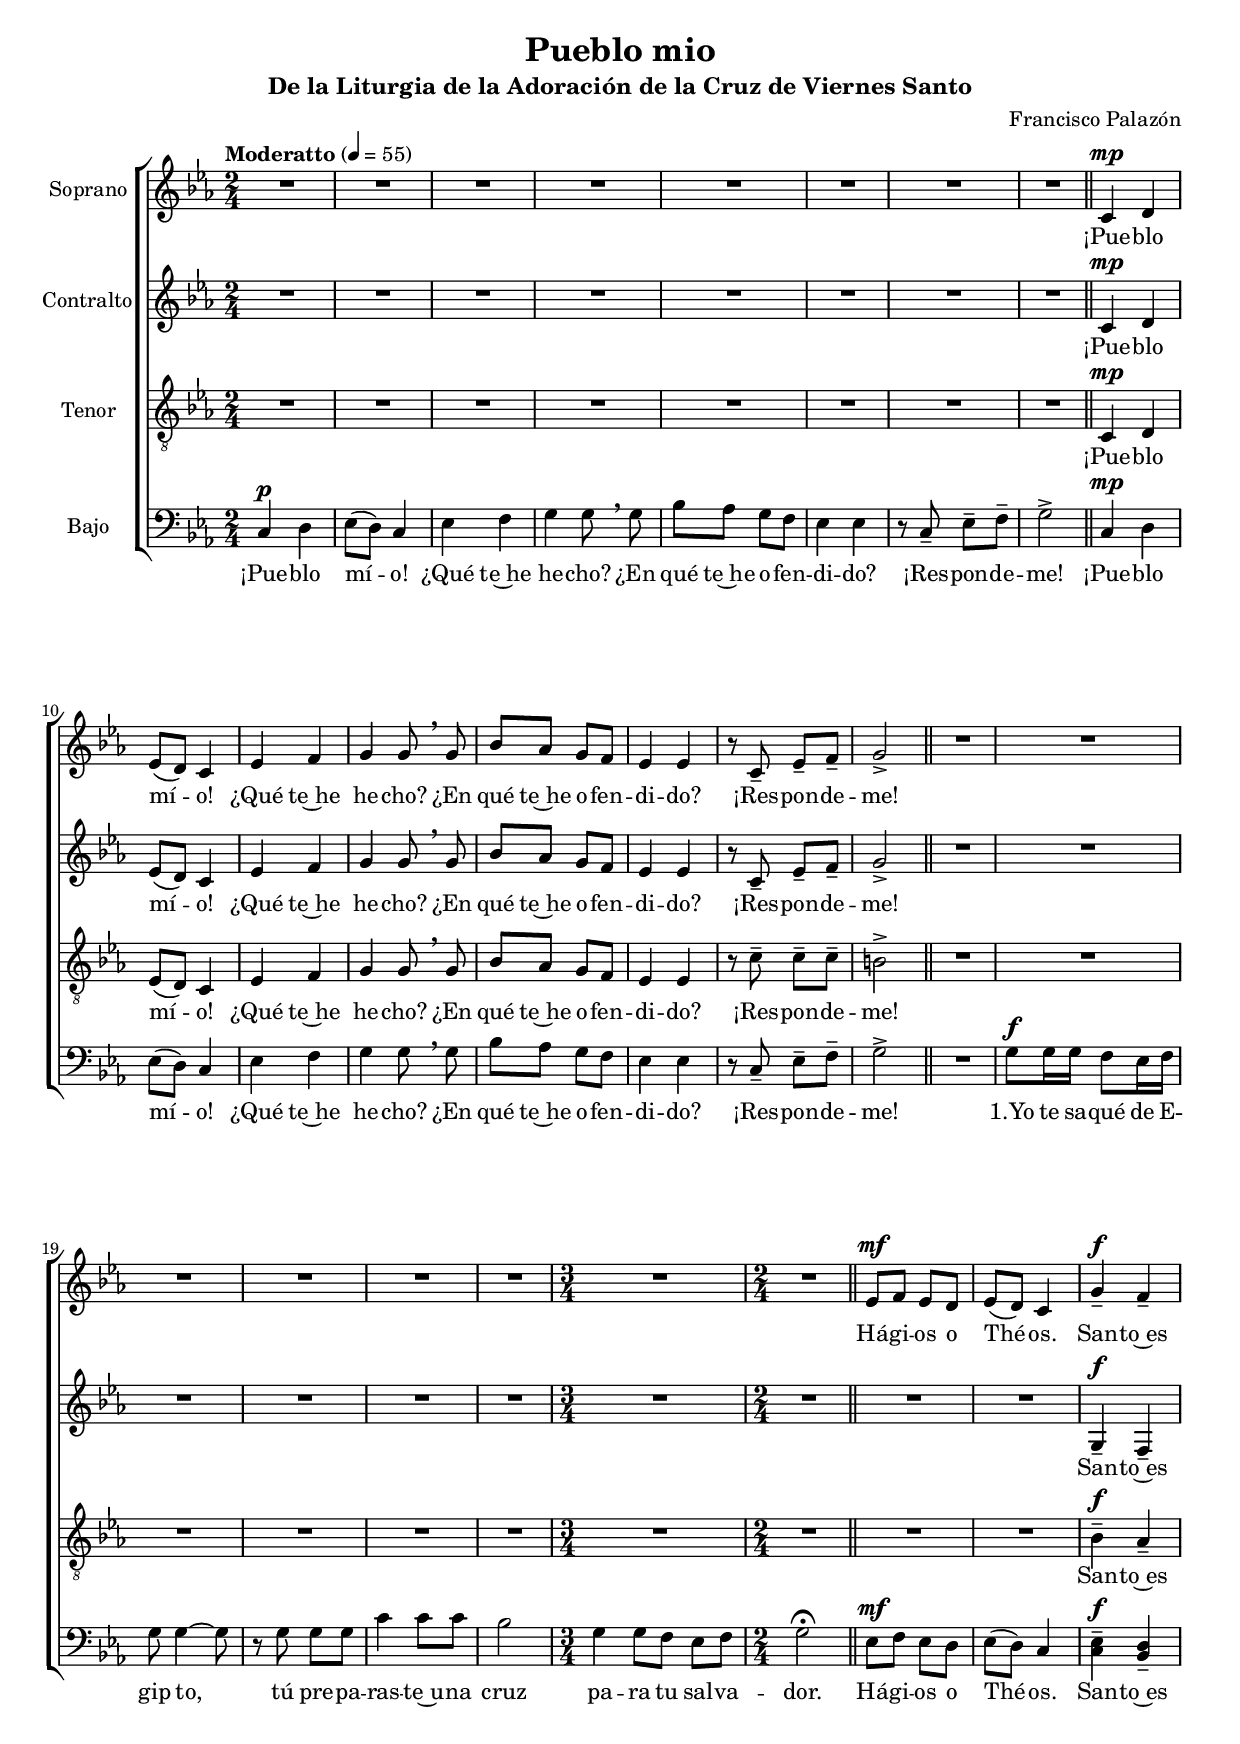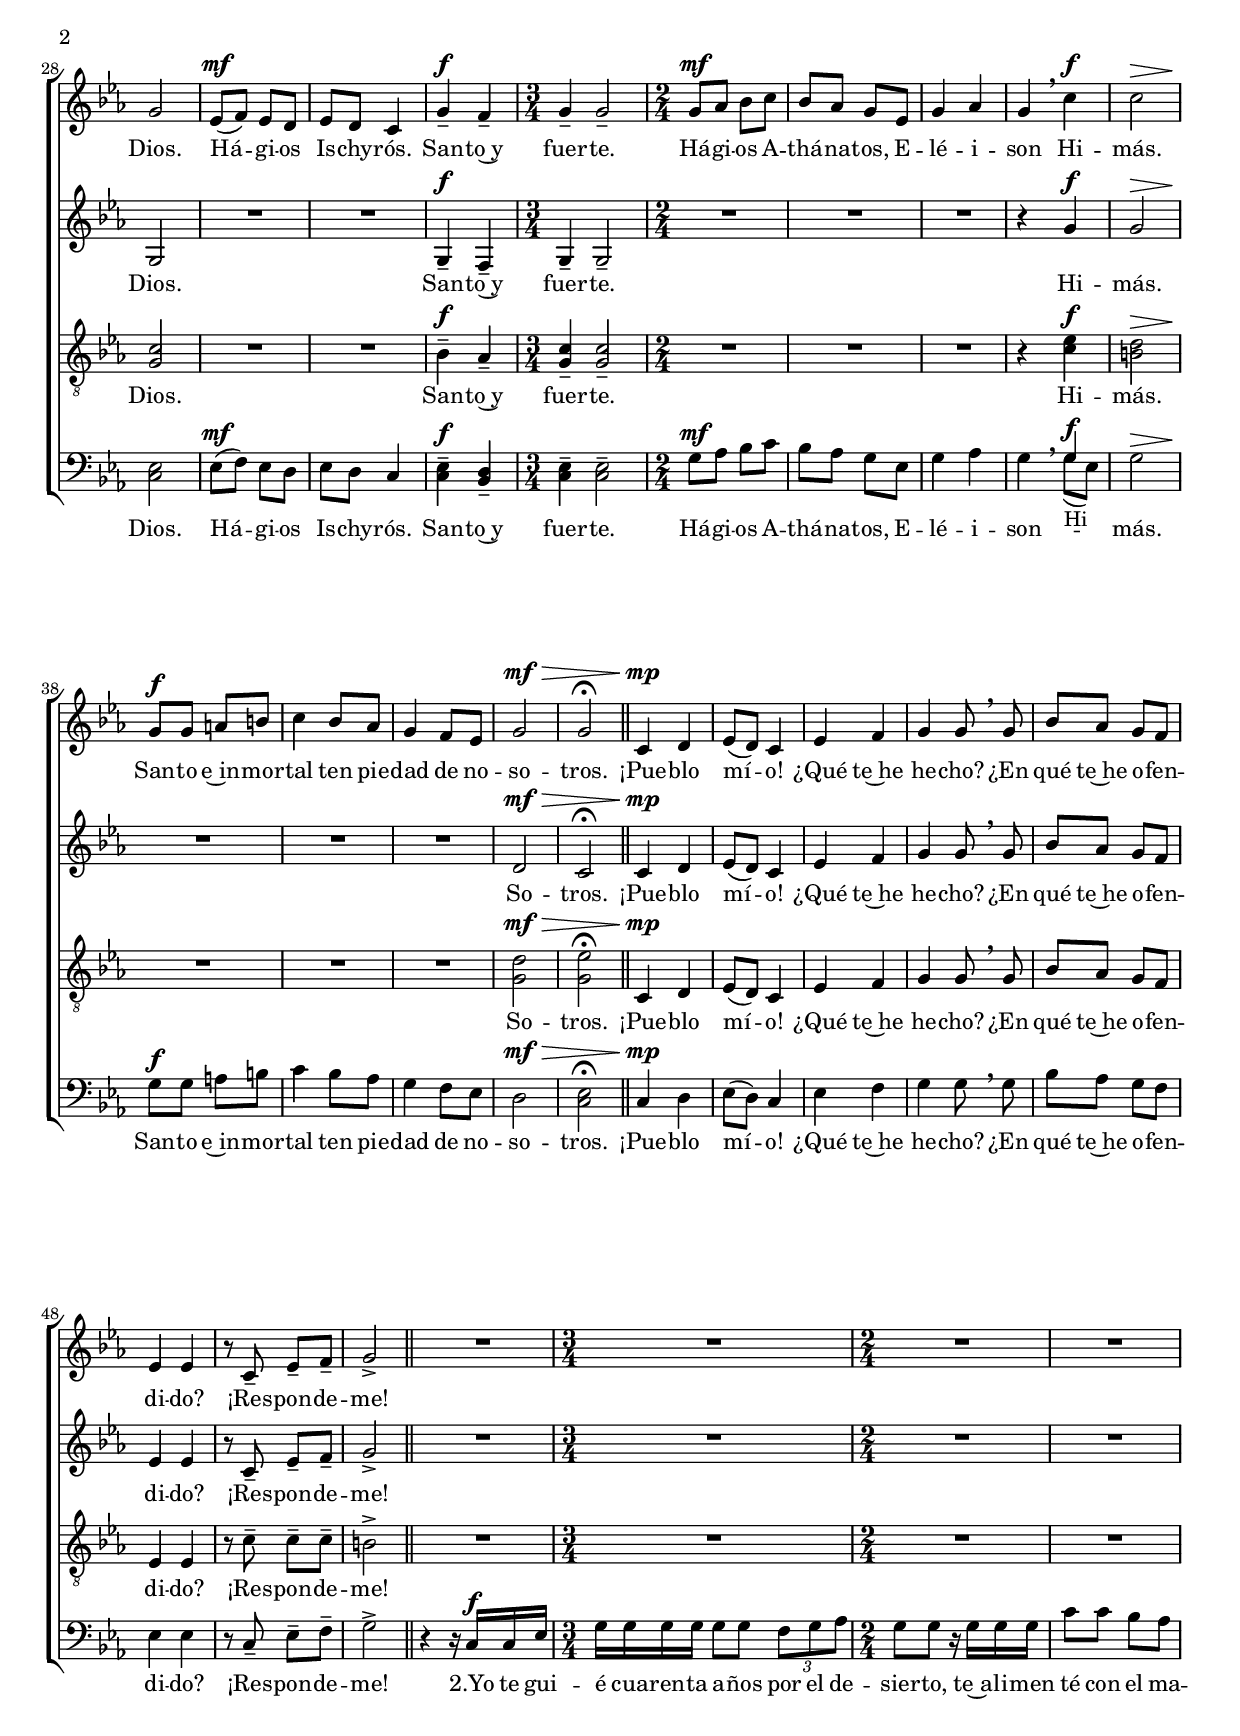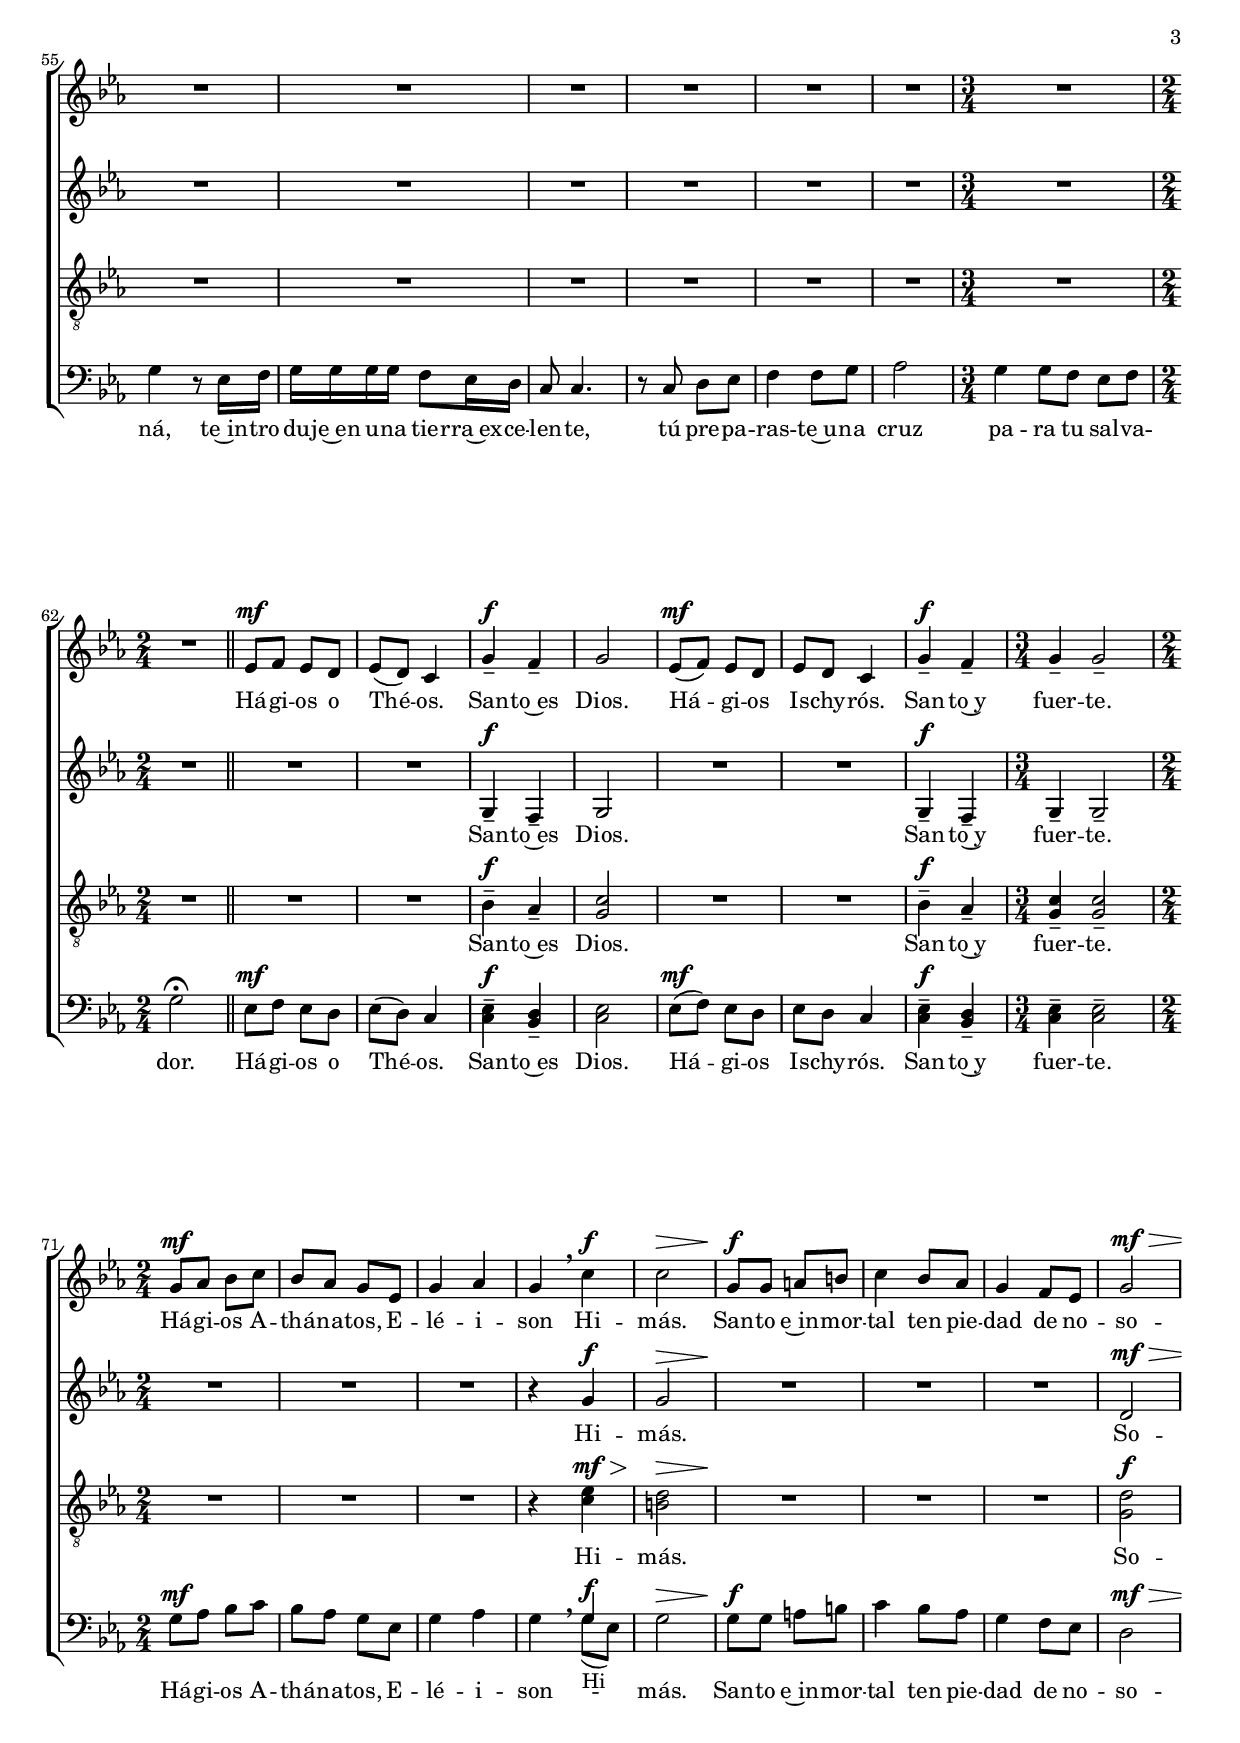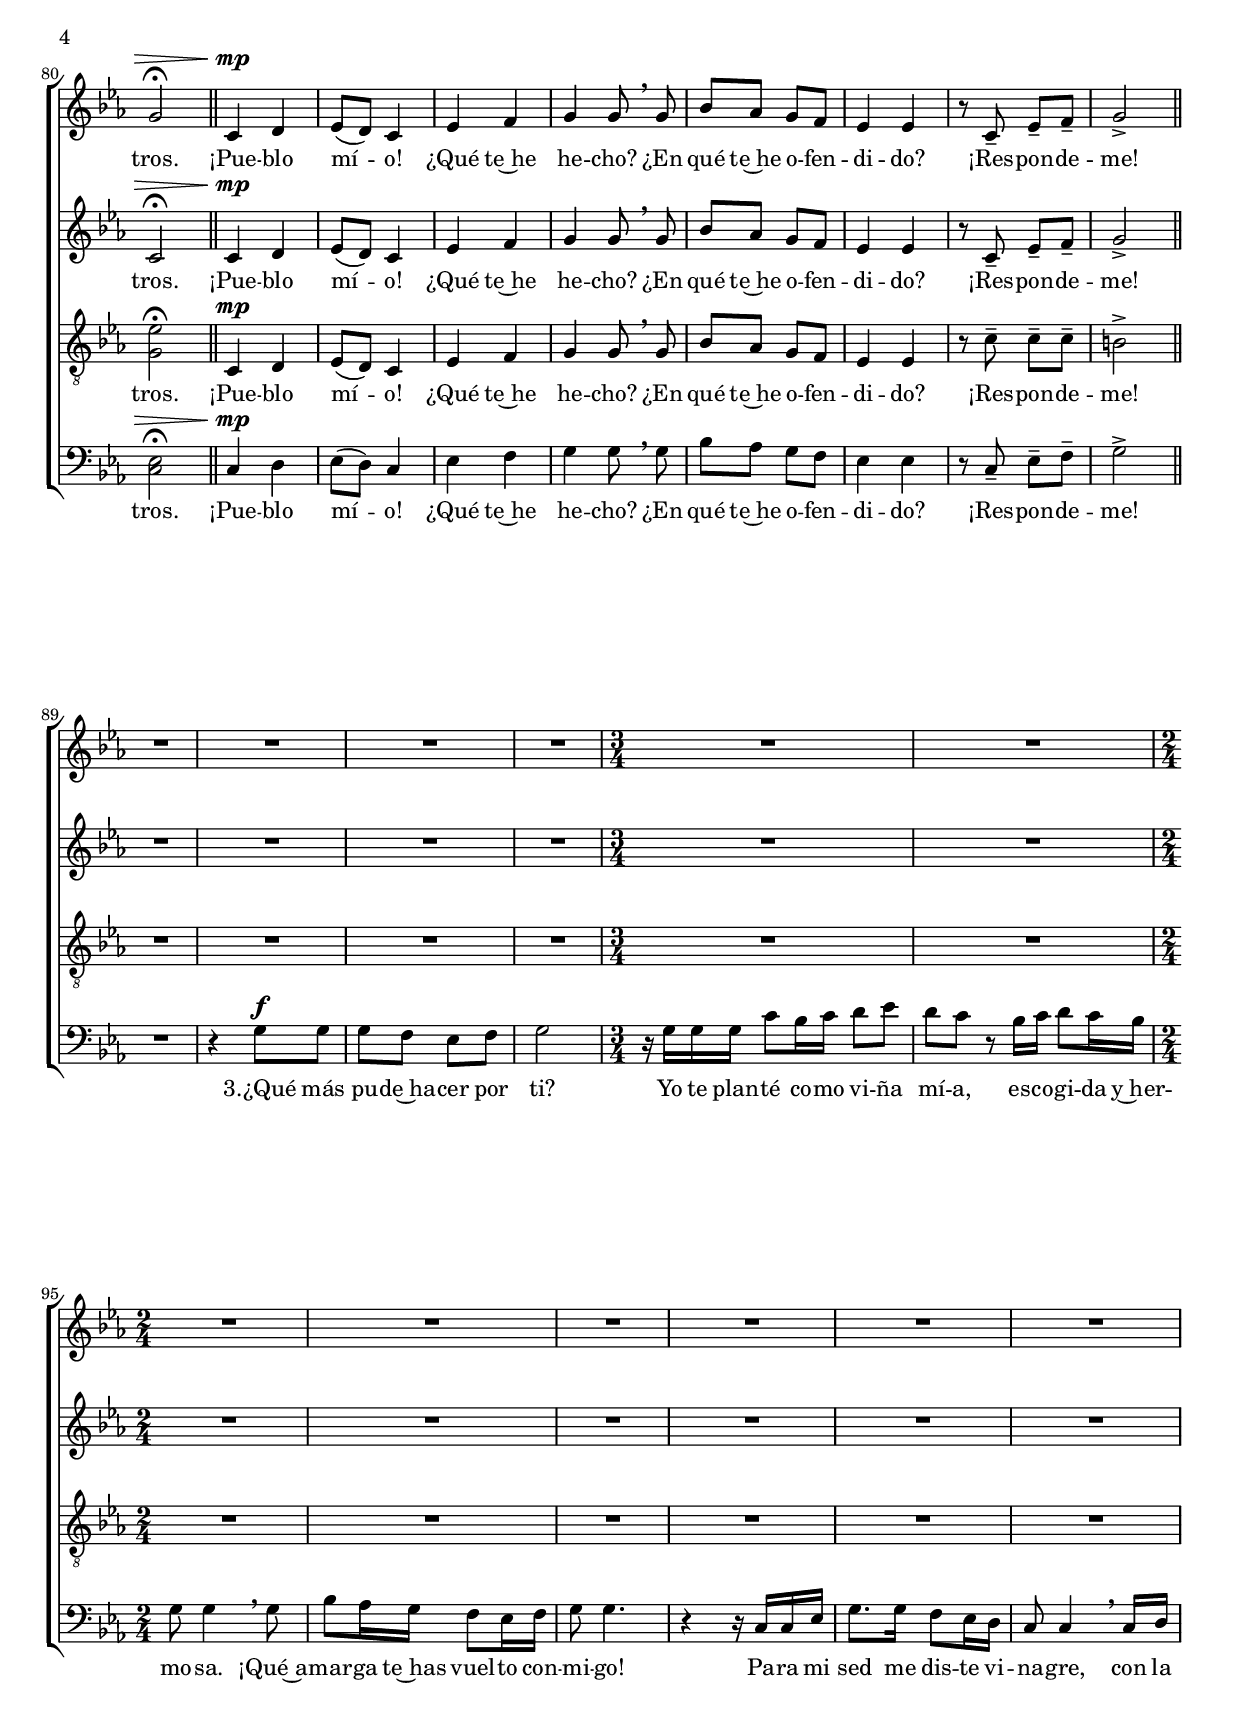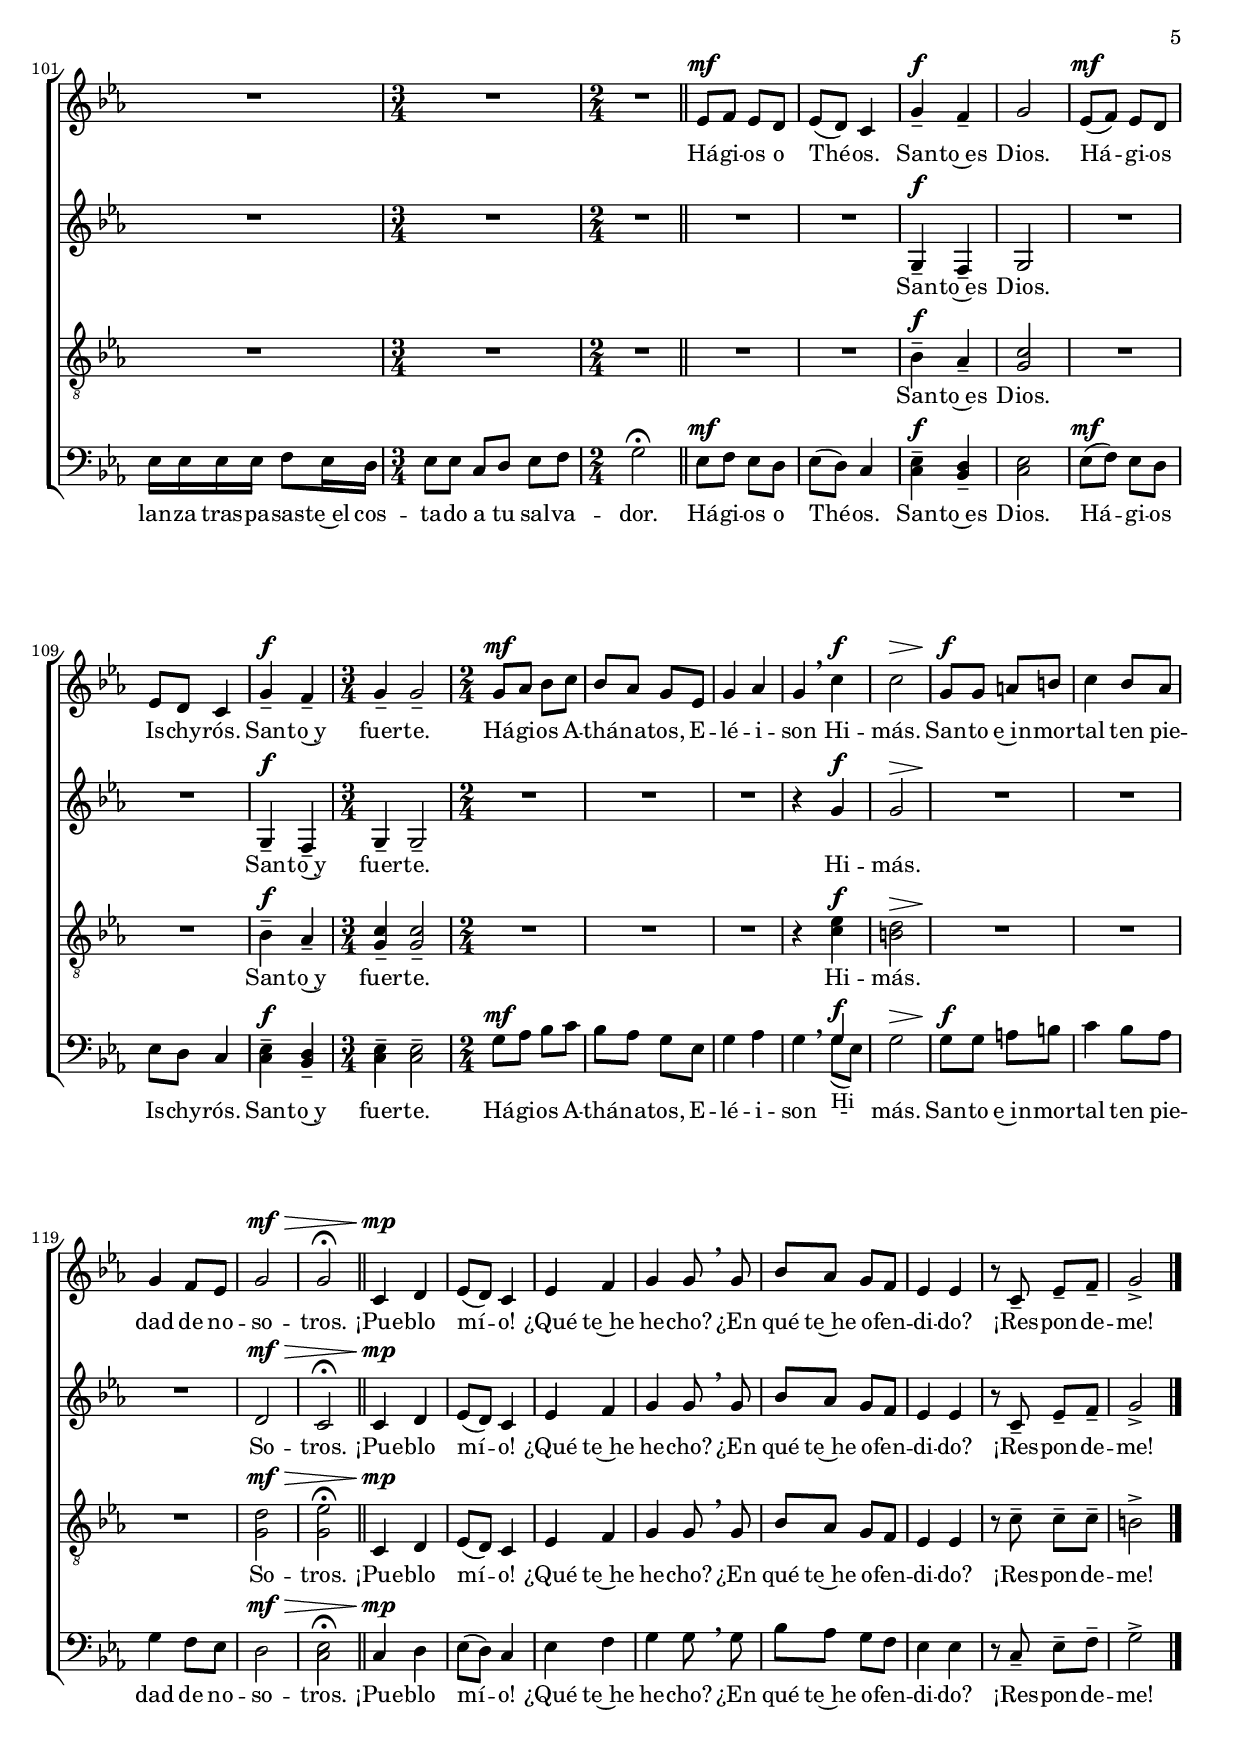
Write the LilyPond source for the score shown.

%	Himno a la Sangre de Cristo - Coro mixto
%	by serach.sam@

\language "espanol"
\version "2.23.2"

% --- Global parameters
%particle = 0
%jump = \break
%time = 4

% --- Includes
title = "Pueblo mio"
subtitle = "De la Liturgia de la Adoración de la Cruz de Viernes Santo"
subsubtitle = ""
autor = "Francisco Palazón"
arranger = ""
other = ""
papper = "letter"
size = 20

global = {
    \tempo "Moderatto" 4 = 55
    \key do \minor
    \time 2/4

    s2*8
    \bar "||"
    s2*8
    \bar "||"
    s2*6
    \time 3/4
    s2.
    \time 2/4
    s2
    \bar "||"
    s2*7
    \time 3/4
    s2.
    \time 2/4
    s2*10
    \bar "||"
    s2*8
    \bar "||"
    s2
    \time 3/4
    s2.
    \time 2/4
    s2*8
    \time 3/4
    s2.
    \time 2/4
    s2
    \bar "||"
    s2*7
    \time 3/4
    s2.
    \time 2/4
     s2*10
    \bar "||"
    s2*8
    \bar "||"
    s2*4
    \time 3/4
    s2.*2
    \time 2/4
    s2*7
    \time 3/4
    s2.
    \time 2/4
    s2
    \bar "||"
    s2*7
    \time 3/4
    s2.
    \time 2/4
     s2*10
    \bar "||"
    s2*8
    \bar "||"
    \bar "|."
}

soprano = \relative do' {
  \compressEmptyMeasures
  \dynamicUp
  
  R2*8 | %8 
  do4\mp re |
  mib8( re) do4 |
  mib4 fa |
  sol4 sol8 \breathe sol |
  sib8 lab sol fa |
  mib4 mib |
  r8 do-- mib-- fa-- |
  sol2-> |
  R2*6 |
  R2. |
  R2 |
  mib8\mf fa mib re |
  mib8( re) do4 |
  sol'4\f-- fa-- |
  sol2 |
  mib8\mf( fa) mib re|
  mib8 re do4 |
  sol'4\f-- fa-- |
  sol4-- sol2-- |
  sol8\mf lab sib do |
  sib8 lab sol mib |
  sol4 lab |
  sol4 \breathe do\f |
  do2\> |
  sol8\f sol la si |
  do4 sib8 lab |
  sol4 fa8 mib |
  sol2\mf\> |
  sol2 \fermata |
  do,4\mp re |
  mib8( re) do4 |
  mib4 fa |
  sol4 sol8 \breathe sol |
  sib8 lab sol fa |
  mib4 mib |
  r8 do-- mib-- fa-- |
  sol2-> |
  R2 |
  R2. |
  R2*8 |
  R2. |
  R2 |
  mib8\mf fa mib re |
  mib8( re) do4 |
  sol'4\f-- fa-- |
  sol2 |
  mib8\mf( fa) mib re|
  mib8 re do4 |
  sol'4\f-- fa-- |
  sol4-- sol2-- |
  sol8\mf lab sib do |
  sib8 lab sol mib |
  sol4 lab |
  sol4 \breathe do\f |
  do2\> |
  sol8\f sol la si |
  do4 sib8 lab |
  sol4 fa8 mib |
  sol2\mf\> |
  sol2 \fermata |
  do,4\mp re |
  mib8( re) do4 |
  mib4 fa |
  sol4 sol8 \breathe sol |
  sib8 lab sol fa |
  mib4 mib |
  r8 do-- mib-- fa-- |
  sol2-> |
  R2*4 	
  R2.*2 |
  R2*7 |
  R2. |
  R2 |
  mib8\mf fa mib re |
  mib8( re) do4 |
  sol'4\f-- fa-- |
  sol2 |
  mib8\mf( fa) mib re|
  mib8 re do4 |
  sol'4\f-- fa-- |
  sol4-- sol2-- |
  sol8\mf lab sib do |
  sib8 lab sol mib |
  sol4 lab |
  sol4 \breathe do\f |
  do2\> |
  sol8\f sol la si |
  do4 sib8 lab |
  sol4 fa8 mib |
  sol2\mf\> |
  sol2 \fermata |
  do,4\mp re |
  mib8( re) do4 |
  mib4 fa |
  sol4 sol8 \breathe sol |
  sib8 lab sol fa |
  mib4 mib |
  r8 do-- mib-- fa-- |
  sol2-> |
}

soprano-lyrics = \lyricmode {
  ¡Pue -- blo mí -- o! ¿Qué te~he he -- cho?
  ¿En qué te~he o -- fen -- di -- do? ¡Res -- pon -- de -- me!
  
  Há -- gi -- os o Thé -- os. San -- to~es Dios. 
  Há -- gi -- os Is -- chy -- rós. San -- to~y fuer -- te.
  Há -- gi -- os A -- thá -- na -- tos, E -- lé -- i -- son Hi -- más.
  San -- to e~in -- mor -- tal ten pie -- dad de no -- so -- tros.
  
  ¡Pue -- blo mí -- o! ¿Qué te~he he -- cho?
  ¿En qué te~he o -- fen -- di -- do? ¡Res -- pon -- de -- me!
  
  Há -- gi -- os o Thé -- os. San -- to~es Dios. 
  Há -- gi -- os Is -- chy -- rós. San -- to~y fuer -- te.
  Há -- gi -- os A -- thá -- na -- tos, E -- lé -- i -- son Hi -- más.
  San -- to e~in -- mor -- tal ten pie -- dad de no -- so -- tros.
  
  ¡Pue -- blo mí -- o! ¿Qué te~he he -- cho?
  ¿En qué te~he o -- fen -- di -- do? ¡Res -- pon -- de -- me!
  
  Há -- gi -- os o Thé -- os. San -- to~es Dios. 
  Há -- gi -- os Is -- chy -- rós. San -- to~y fuer -- te.
  Há -- gi -- os A -- thá -- na -- tos, E -- lé -- i -- son Hi -- más.
  San -- to e~in -- mor -- tal ten pie -- dad de no -- so -- tros.
  
  ¡Pue -- blo mí -- o! ¿Qué te~he he -- cho?
  ¿En qué te~he o -- fen -- di -- do? ¡Res -- pon -- de -- me!
}

alto = \relative do' {
  \compressEmptyMeasures
  \dynamicUp

  R2*8 |
  do4\mp re |
  mib8( re) do4 |
  mib4 fa |
  sol4 sol8 \breathe sol |
  sib8 lab sol fa |
  mib4 mib |
  r8 do-- mib-- fa-- |
  sol2-> |
  R2*6 |
  R2. |
  R2*3 |
  sol,4\f-- fa-- |
  sol2 |
  R2*2 |
  sol4\f-- fa-- |
  sol4-- sol2-- |
  R2*3 |
  r4 sol'\f |
  sol2\> |
  R2*3\! |
  re2\mf\> |
  do2 \fermata |
  do4\mp re |
  mib8( re) do4 |
  mib4 fa |
  sol4 sol8 \breathe sol |
  sib8 lab sol fa |
  mib4 mib |
  r8 do-- mib-- fa-- |
  sol2-> |
  R2 |
  R2. |
  R2*8 |
  R2. |
  R2*3 |
  sol,4\f-- fa-- |
  sol2 |
  R2*2 |
  sol4\f-- fa-- |
  sol4-- sol2-- |
  R2*3 |
  r4 sol'\f |
  sol2\> |
  R2*3\! |
  re2\mf\> |
  do2 \fermata |
  do4\mp re |
  mib8( re) do4 |
  mib4 fa |
  sol4 sol8 \breathe sol |
  sib8 lab sol fa |
  mib4 mib |
  r8 do-- mib-- fa-- |
  sol2-> |
  R2*4 	
  R2.*2 |
  R2*7 |
  R2. |
  R2*3 |
  sol,4\f-- fa-- |
  sol2 |
  R2*2 |
  sol4\f-- fa-- |
  sol4-- sol2-- |
  R2*3 |
  r4 sol'\f |
  sol2\> |
  R2*3\! |
  re2\mf\> |
  do2 \fermata |
  do4\mp re |
  mib8( re) do4 |
  mib4 fa |
  sol4 sol8 \breathe sol |
  sib8 lab sol fa |
  mib4 mib |
  r8 do-- mib-- fa-- |
  sol2-> |
}

alto-lyrics = \lyricmode {
  ¡Pue -- blo mí -- o! ¿Qué te~he he -- cho?
  ¿En qué te~he o -- fen -- di -- do? ¡Res -- pon -- de -- me!

  San -- to~es Dios. San -- to~y fuer -- te.
  Hi -- más. So -- tros.
  
  ¡Pue -- blo mí -- o! ¿Qué te~he he -- cho?
  ¿En qué te~he o -- fen -- di -- do? ¡Res -- pon -- de -- me!
  
  San -- to~es Dios. San -- to~y fuer -- te.
  Hi -- más. So -- tros.
  
  ¡Pue -- blo mí -- o! ¿Qué te~he he -- cho?
  ¿En qué te~he o -- fen -- di -- do? ¡Res -- pon -- de -- me!
  
  San -- to~es Dios. San -- to~y fuer -- te.
  Hi -- más. So -- tros.
  
  ¡Pue -- blo mí -- o! ¿Qué te~he he -- cho?
  ¿En qué te~he o -- fen -- di -- do? ¡Res -- pon -- de -- me!
}

tenor = \relative do {
  \compressEmptyMeasures
  \dynamicUp
  \clef "G_8"

  R2*8 | %8 
  do4\mp re |
  mib8( re) do4 |
  mib4 fa |
  sol4 sol8 \breathe sol |
  sib8 lab sol fa |
  mib4 mib |
  r8 do'-- do-- do-- |
  si2-> |
  R2*6 |
  R2. |
  R2*3 |
  sib4\f-- lab-- |
  <sol do>2 |
  R2*2 |
  sib4\f-- lab-- |
  <sol do>4-- <sol do>2-- |
  R2*3 |
  r4 <do mib>\f |
  <si re>2\> |
  R2*3\! |
  <sol re'>2\mf\> |
  <sol mib'>2 \fermata |
  do,4\mp re |
  mib8( re) do4 |
  mib4 fa |
  sol4 sol8 \breathe sol |
  sib8 lab sol fa |
  mib4 mib |
  r8 do'-- do-- do-- |
  si2-> |
  R2 |
  R2. |
  R2*8 |
  R2. |
  R2*3 |
  sib4\f-- lab-- |
  <sol do>2 |
  R2*2 |
  sib4\f-- lab-- |
  <sol do>4-- <sol do>2-- |
  R2*3 |
  r4 <do mib>\mf\> |
  <si re>2\> |
  R2*3\! |
  <sol re'>2\f |
  <sol mib'>2 \fermata |
  do,4\mp re |
  mib8( re) do4 |
  mib4 fa |
  sol4 sol8 \breathe sol |
  sib8 lab sol fa |
  mib4 mib |
  r8 do'-- do-- do-- |
  si2-> |
  R2*4 	
  R2.*2 |
  R2*7 |
  R2. |
  R2*3 |
  sib4\f-- lab-- |
  <sol do>2 |
  R2*2 |
  sib4\f-- lab-- |
  <sol do>4-- <sol do>2-- |
  R2*3 |
  r4 <do mib>\f |
  <si re>2\> |
  R2*3\! |
  <sol re'>2\mf\> |
  <sol mib'>2 \fermata |
  do,4\mp re |
  mib8( re) do4 |
  mib4 fa |
  sol4 sol8 \breathe sol |
  sib8 lab sol fa |
  mib4 mib |
  r8 do'-- do-- do-- |
  si2-> |
}

tenor-lyrics = \lyricmode {
  ¡Pue -- blo mí -- o! ¿Qué te~he he -- cho?
  ¿En qué te~he o -- fen -- di -- do? ¡Res -- pon -- de -- me!

  San -- to~es Dios. San -- to~y fuer -- te.
  Hi -- más. So -- tros.
  
  ¡Pue -- blo mí -- o! ¿Qué te~he he -- cho?
  ¿En qué te~he o -- fen -- di -- do? ¡Res -- pon -- de -- me!
  
  San -- to~es Dios. San -- to~y fuer -- te.
  Hi -- más. So -- tros.
  
  ¡Pue -- blo mí -- o! ¿Qué te~he he -- cho?
  ¿En qué te~he o -- fen -- di -- do? ¡Res -- pon -- de -- me!
  
  San -- to~es Dios. San -- to~y fuer -- te.
  Hi -- más. So -- tros.
  
  ¡Pue -- blo mí -- o! ¿Qué te~he he -- cho?
  ¿En qué te~he o -- fen -- di -- do? ¡Res -- pon -- de -- me!
}

bass = \relative do {
  \compressEmptyMeasures
  \dynamicUp
  \clef bass

  do4\p re |
  mib8( re) do4 |
  mib4 fa |
  sol4 sol8 \breathe sol |
  sib8 lab sol fa |
  mib4 mib |
  r8 do-- mib-- fa-- |
  sol2-> |
  do,4\mp re |
  mib8( re) do4 |
  mib4 fa |
  sol4 sol8 \breathe sol |
  sib8 lab sol fa |
  mib4 mib |
  r8 do-- mib-- fa-- |
  sol2-> |
  R2 |
  sol8\f sol16 sol fa8 mib16 fa |
  sol8 sol4~ sol8 |
  r8 sol sol sol |
  do4 do8 do |
  sib2 |
  sol4 sol8[ fa] mib fa |
  sol2 \fermata |
  mib8\mf fa mib re |
  mib8( re) do4 |
  <do mib>4--\f <sib re>-- |
  <do mib>2 |
  mib8\mf( fa) mib re |
  mib8 re do4 |
  <do mib>4\f-- <sib re>-- |
  <do mib>4-- <do mib>2-- |
  sol'8\mf lab sib do |
  sib8 lab sol mib |
  sol4 lab |
  sol4 \breathe <<{sol4^\f_"Hi"}\\{sol8( mib)}>> |
  sol2\> |
  sol8\f sol la si |
  do4 sib8 lab |
  sol4 fa8 mib |
  re2\mf\> |
  <do mib>2 \fermata |
  do4\mp re |
  mib8( re) do4 |
  mib4 fa |
  sol4 sol8 \breathe sol |
  sib8 lab sol fa |
  mib4 mib |
  r8 do-- mib-- fa-- |
  sol2-> |
  r4 r16 do,\f do mib |
  sol16 sol sol sol sol8 sol \tuplet 3/2 {fa sol lab} |
  sol8 sol r16 sol sol sol |
  do8 do sib lab |
  sol4 r8 mib16 fa |
  sol16 sol sol sol fa8 mib16 re |
  do8 do4. |
  r8 do re mib |
  fa4 fa8 sol |
  lab2 |
  sol4 sol8[ fa] mib fa |
  sol2 \fermata |
  mib8\mf fa mib re |
  mib8( re) do4 |
  <do mib>4--\f <sib re>-- |
  <do mib>2 |
  mib8\mf( fa) mib re |
  mib8 re do4 |
  <do mib>4\f-- <sib re>-- |
  <do mib>4-- <do mib>2-- |
  sol'8\mf lab sib do |
  sib8 lab sol mib |
  sol4 lab |
  sol4 \breathe <<{sol4^\f_"Hi"}\\{sol8( mib)}>> |
  sol2\> |
  sol8\f sol la si |
  do4 sib8 lab |
  sol4 fa8 mib |
  re2\mf\> |
  <do mib>2 \fermata |
  do4\mp re |
  mib8( re) do4 |
  mib4 fa |
  sol4 sol8 \breathe sol |
  sib8 lab sol fa |
  mib4 mib |
  r8 do-- mib-- fa-- |
  sol2-> | \break
  R2 |
  r4 sol8\f sol |
  sol8 fa mib fa |
  sol2 |
  r16 sol sol sol do8 sib16 do re8 mib |
  re8 do r sib16 do re8 do16 sib |
  sol8 sol4 \breathe sol8 |
  sib8 lab16 sol fa8 mib16 fa |
  sol8 sol4. |
  r4 r16 do, do mib |
  sol8. sol16 fa8 mib16 re |
  do8 do4 \breathe do16 re |
  mib16 mib mib mib fa8 mib16 re |
  mib8[ mib] do[ re] mib fa |
  sol2 \fermata |
  mib8\mf fa mib re |
  mib8( re) do4 |
  <do mib>4--\f <sib re>-- |
  <do mib>2 |
  mib8\mf( fa) mib re |
  mib8 re do4 |
  <do mib>4\f-- <sib re>-- |
  <do mib>4-- <do mib>2-- |
  sol'8\mf lab sib do |
  sib8 lab sol mib |
  sol4 lab |
  sol4 \breathe <<{sol4^\f_"Hi"}\\{sol8( mib)}>> |
  sol2\> |
  sol8\f sol la si |
  do4 sib8 lab |
  sol4 fa8 mib |
  re2\mf\> |
  <do mib>2 \fermata |
  do4\mp re |
  mib8( re) do4 |
  mib4 fa |
  sol4 sol8 \breathe sol |
  sib8 lab sol fa |
  mib4 mib |
  r8 do-- mib-- fa-- |
  sol2-> |
}

bass-lyrics = \lyricmode {
  ¡Pue -- blo mí -- o! ¿Qué te~he he -- cho?
  ¿En qué te~he o -- fen -- di -- do? ¡Res -- pon -- de -- me!
  ¡Pue -- blo mí -- o! ¿Qué te~he he -- cho?
  ¿En qué te~he o -- fen -- di -- do? ¡Res -- pon -- de -- me!
  
  "1.Yo" te sa -- qué de E -- gip to,
  tú pre -- pa -- ras -- te~u -- na cruz 
  pa -- ra tu sal -- va -- dor.
  
  Há -- gi -- os o Thé -- os. San -- to~es Dios. 
  Há -- gi -- os Is -- chy -- rós. San -- to~y fuer -- te.
  Há -- gi -- os A -- thá -- na -- tos, E -- lé -- i -- son -- más.
  San -- to e~in -- mor -- tal ten pie -- dad de no -- so -- tros.
  
  ¡Pue -- blo mí -- o! ¿Qué te~he he -- cho?
  ¿En qué te~he o -- fen -- di -- do? ¡Res -- pon -- de -- me!
  
  "2.Yo" te gui -- é cua -- ren -- ta a -- ños por el de -- sier -- to,
  te~a -- li -- men té con el ma -- ná,
  te~in -- tro -- du -- je~en u -- na tie -- rra~ex -- ce -- len -- te,
  tú pre -- pa -- ras -- te~u -- na cruz 
  pa -- ra tu sal -- va -- dor.
  
  Há -- gi -- os o Thé -- os. San -- to~es Dios. 
  Há -- gi -- os Is -- chy -- rós. San -- to~y fuer -- te.
  Há -- gi -- os A -- thá -- na -- tos, E -- lé -- i -- son -- más.
  San -- to e~in -- mor -- tal ten pie -- dad de no -- so -- tros.
  
  ¡Pue -- blo mí -- o! ¿Qué te~he he -- cho?
  ¿En qué te~he o -- fen -- di -- do? ¡Res -- pon -- de -- me!
  
  "3.¿Qué" más pu -- de~ha -- cer por ti?
  Yo te plan -- té co -- mo vi -- ña mí -- a,
  es -- co -- gi -- da y~her -- mo -- sa.
  ¡Qué~a -- mar -- ga te~has vuel -- to con -- mi -- go!
  Pa -- ra mi sed me dis -- te vi -- na -- gre,
  con la lan -- za tras -- pa -- sas -- te~el cos -- ta -- do a tu sal -- va -- dor.
  
  Há -- gi -- os o Thé -- os. San -- to~es Dios. 
  Há -- gi -- os Is -- chy -- rós. San -- to~y fuer -- te.
  Há -- gi -- os A -- thá -- na -- tos, E -- lé -- i -- son -- más.
  San -- to e~in -- mor -- tal ten pie -- dad de no -- so -- tros.
  
  ¡Pue -- blo mí -- o! ¿Qué te~he he -- cho?
  ¿En qué te~he o -- fen -- di -- do? ¡Res -- pon -- de -- me!
}

% \include "metronome.ily"

% --- Global size
#(set-global-staff-size 18)

% --- Header
\header {
  title = \title
  subtitle = \subtitle
  composer = \autor
  arranger = \arranger
  opus = \other
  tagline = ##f
  breakbefore = ##t
}

% --- Music

% --- Harmony

% --- Sheet
\score {
  <<
    \new ChoirStaff { <<
        \new Staff { <<
            \set Staff.instrumentName = "Soprano"
            \set Staff.midiInstrument = #"oboe"
            %\set Staff.midiMaximumVolume = #1.5
            <<
              \new Voice = "soprano" { << \global \soprano >> }
              \new Lyrics \lyricsto "soprano" { \soprano-lyrics }
            >>
        >> }
        \new Staff { <<
            \set Staff.instrumentName = "Contralto"
            \set Staff.midiInstrument = #"clarinet"
            %\set Staff.midiMaximumVolume = #1.5
            <<
              \new Voice = "alto" { << \global \alto >> }
              \new Lyrics \lyricsto "alto" { \alto-lyrics }
            >>
        >> }
        \new Staff { <<
            \set Staff.instrumentName = "Tenor"
            \set Staff.midiInstrument = #"english horn"
            %\set Staff.midiMaximumVolume = #1.5
            <<
              \new Voice = "tenor" { << \global \tenor >> }
              \new Lyrics \lyricsto "tenor" { \tenor-lyrics }
            >>
        >> }
        \new Staff { <<
            \set Staff.instrumentName = "Bajo"
            \set Staff.midiInstrument = #"bassoon"
            %\set Staff.midiMaximumVolume = #1.5
            <<
              \new Voice = "bass" { << \global \bass >> }
              \new Lyrics \lyricsto "bass" { \bass-lyrics }
            >>
        >> }
    >> }
  >>
  \layout {}
  \midi {}
}

% --- Paper
\paper {
  #(set-default-paper-size "letter")
  %page-breaking = #ly:page-turn-breaking
}
